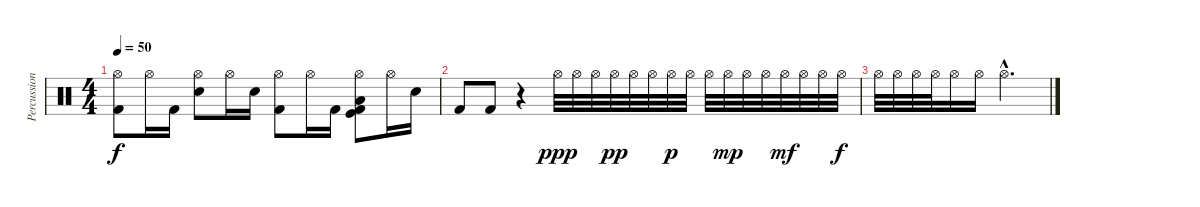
\track ("Percussion" "Percussion") {instrument percussion}
\staff {score}
\articulation defaults
\ts (4 4)
\tempo 50
\clef neutral
\ks c
("Hi-Hat (open)" "Kick (hit) 2").8{dy f} "Hi-Hat (open)".16 "Kick (hit) 2".16 ("Hi-Hat (open)" "Snare (hit) 2").8 "Hi-Hat (open)".16 "Snare (hit) 2".16 ("Hi-Hat (open)" "Kick (hit) 2").8 "Hi-Hat (open)".16 "Kick (hit) 2".16 ("Kick (hit)" "Hi-Hat (open)" "Low Tom (hit)" "Kick (hit) 2").8 "Hi-Hat (open)".16 "Snare (hit) 2".16 |
"Kick (hit) 2".8 "Kick (hit) 2".8 r.4 "Hi-Hat (open)".32{dy ppp} "Hi-Hat (open)".32 "Hi-Hat (open)".32 "Hi-Hat (open)".32{dy pp} "Hi-Hat (open)".32 "Hi-Hat (open)".32 "Hi-Hat (open)".32{dy p} "Hi-Hat (open)".32 "Hi-Hat (open)".32 "Hi-Hat (open)".32{dy mp} "Hi-Hat (open)".32 "Hi-Hat (open)".32 "Hi-Hat (open)".32{dy mf} "Hi-Hat (open)".32 "Hi-Hat (open)".32 "Hi-Hat (open)".32{dy f} |
"Hi-Hat (open)".32 "Hi-Hat (open)".32 "Hi-Hat (open)".32 "Hi-Hat (open)".32 "Hi-Hat (open)".16 "Hi-Hat (open)".16 "Hi-Hat (open)"{hac}.2{d}
